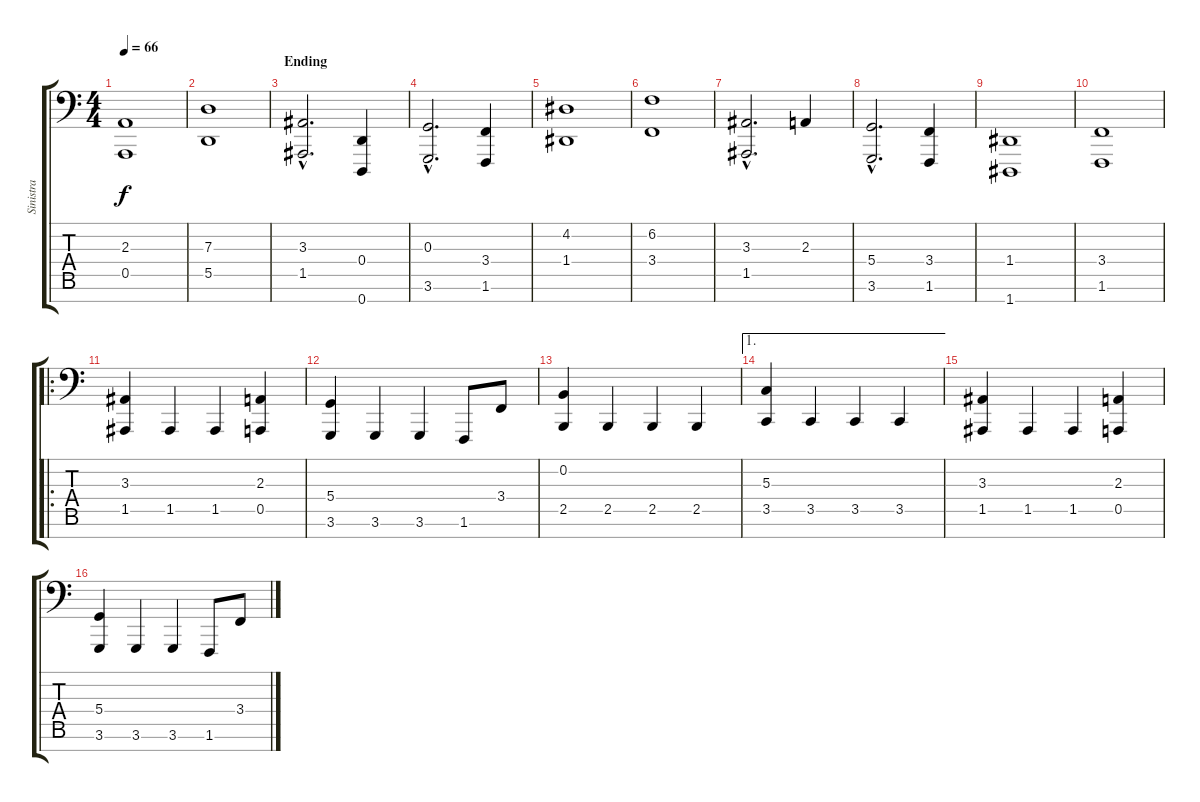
\track ("Sinistra" "Sinistra") {instrument electricgrandpiano}
\staff {score tabs}
\tuning (E3 B2 G2 D2 A1 E1 D1) {hide}
\ts (4 4)
\tempo 66
\clef f4
\ks c
(2.3 0.5).1{dy f} |
(7.3 5.5).1 |
\section ("" "Ending")
(3.3{hac} 1.5{hac}).2{d} (0.4 0.7).4 |
(0.3{hac} 3.6{hac}).2{d} (3.4 1.6).4 |
(4.2 1.4).1 |
(6.2 3.4).1 |
(3.3{hac} 1.5{hac}).2{d} 2.3.4 |
(5.4{hac} 3.6{hac}).2{d} (3.4 1.6).4 |
(1.4 1.7).1 |
(3.4 1.6).1 |
\ro
(3.3 1.5).4 1.5.4 1.5.4 (2.3 0.5).4 |
(5.4 3.6).4 3.6.4 3.6.4 1.6.8 3.4.8 |
(0.2 2.5).4 2.5.4 2.5.4 2.5.4 |
\ae 1
(5.3 3.5).4 3.5.4 3.5.4 3.5.4 |
(3.3 1.5).4 1.5.4 1.5.4 (2.3 0.5).4 |
(5.4 3.6).4 3.6.4 3.6.4 1.6.8 3.4.8
